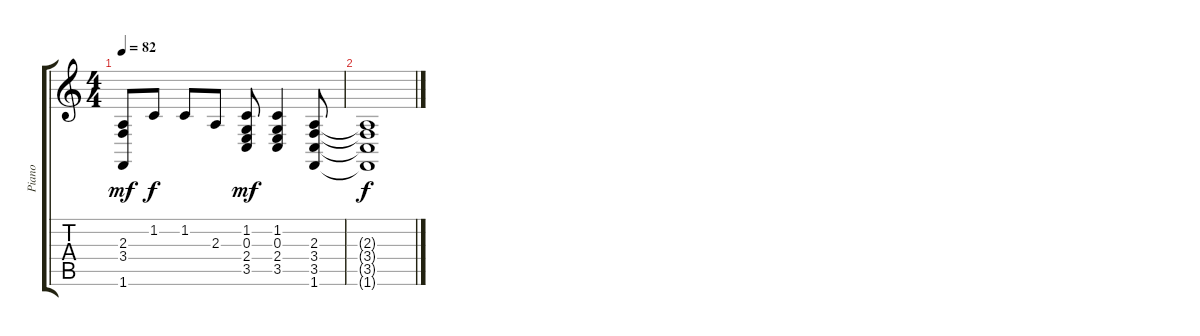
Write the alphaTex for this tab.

\track ("Piano" "Piano") {instrument acousticgrandpiano}
\staff {score tabs}
\tuning (E4 B3 G3 D3 A2 E2) {hide}
\ts (4 4)
\tempo 82
\clef g2
\ks c
(2.3 3.4 1.6).8{dy mf} 1.2.8{dy f} 1.2.8 2.3.8 (1.2 0.3 2.4 3.5).8{dy mf} (1.2 0.3 2.4 3.5).4 (2.3 3.4 3.5 1.6).8 |
(2.3{t} 3.4{t} 3.5{t} 1.6{t}).1{dy f}
